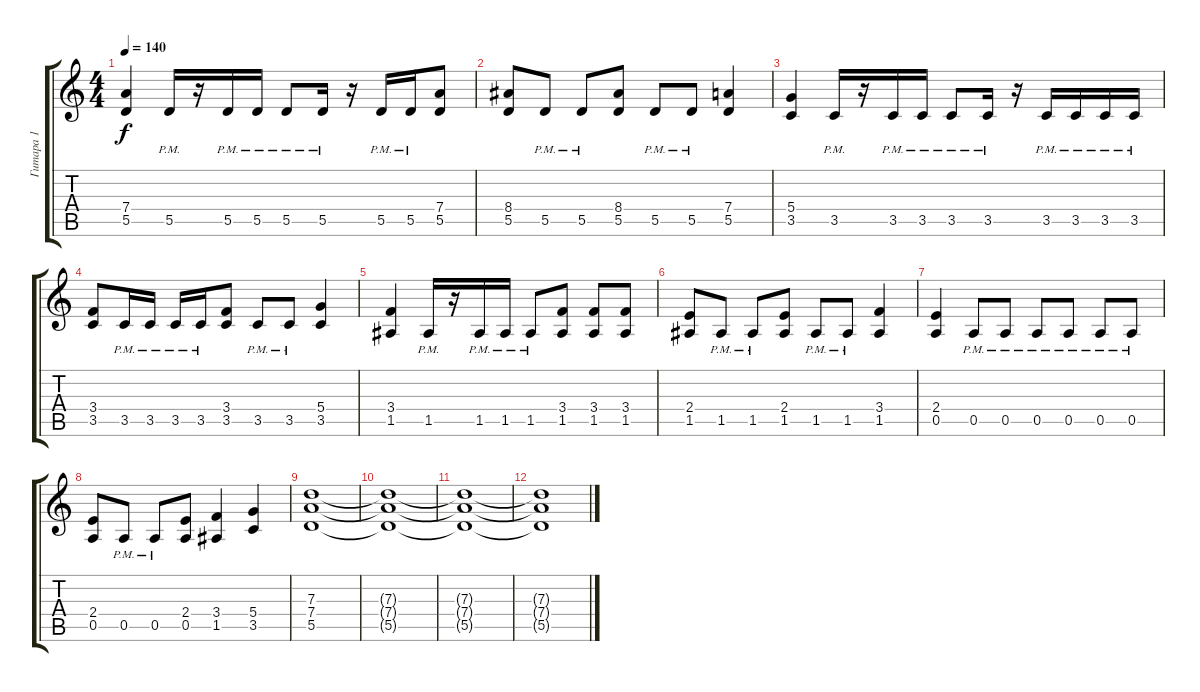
\track ("Гитара 1" "Гитара 1") {instrument overdrivenguitar}
\staff {score tabs}
\tuning (E4 B3 G3 D3 A2 E2) {hide}
\ts (4 4)
\tempo 140
\clef g2
\ks c
(7.4 5.5).4{dy f} 5.5{pm}.16 r.16 5.5{pm}.16 5.5{pm}.16 5.5{pm}.8 5.5{pm}.16 r.16 5.5{pm}.16 5.5{pm}.16 (7.4 5.5).8 |
(8.4 5.5).8 5.5{pm}.8 5.5{pm}.8 (8.4 5.5).8 5.5{pm}.8 5.5{pm}.8 (7.4 5.5).4 |
(5.4 3.5).4 3.5{pm}.16 r.16 3.5{pm}.16 3.5{pm}.16 3.5{pm}.8 3.5{pm}.16 r.16 3.5{pm}.16 3.5{pm}.16 3.5{pm}.16 3.5{pm}.16 |
(3.4 3.5).8 3.5{pm}.16 3.5{pm}.16 3.5{pm}.16 3.5{pm}.16 (3.4 3.5).8 3.5{pm}.8 3.5{pm}.8 (5.4 3.5).4 |
(3.4 1.5).4 1.5{pm}.16 r.16 1.5{pm}.16 1.5{pm}.16 1.5{pm}.8 (3.4 1.5).8 (3.4 1.5).8 (3.4 1.5).8 |
(2.4 1.5).8 1.5{pm}.8 1.5{pm}.8 (2.4 1.5).8 1.5{pm}.8 1.5{pm}.8 (3.4 1.5).4 |
(2.4 0.5).4 0.5{pm}.8 0.5{pm}.8 0.5{pm}.8 0.5{pm}.8 0.5{pm}.8 0.5{pm}.8 |
(2.4 0.5).8 0.5{pm}.8 0.5{pm}.8 (2.4 0.5).8 (3.4 1.5).4 (5.4 3.5).4 |
(7.3 7.4 5.5).1 |
(7.3{t} 7.4{t} 5.5{t}).1 |
(7.3{t} 7.4{t} 5.5{t}).1 |
(7.3{t} 7.4{t} 5.5{t}).1
